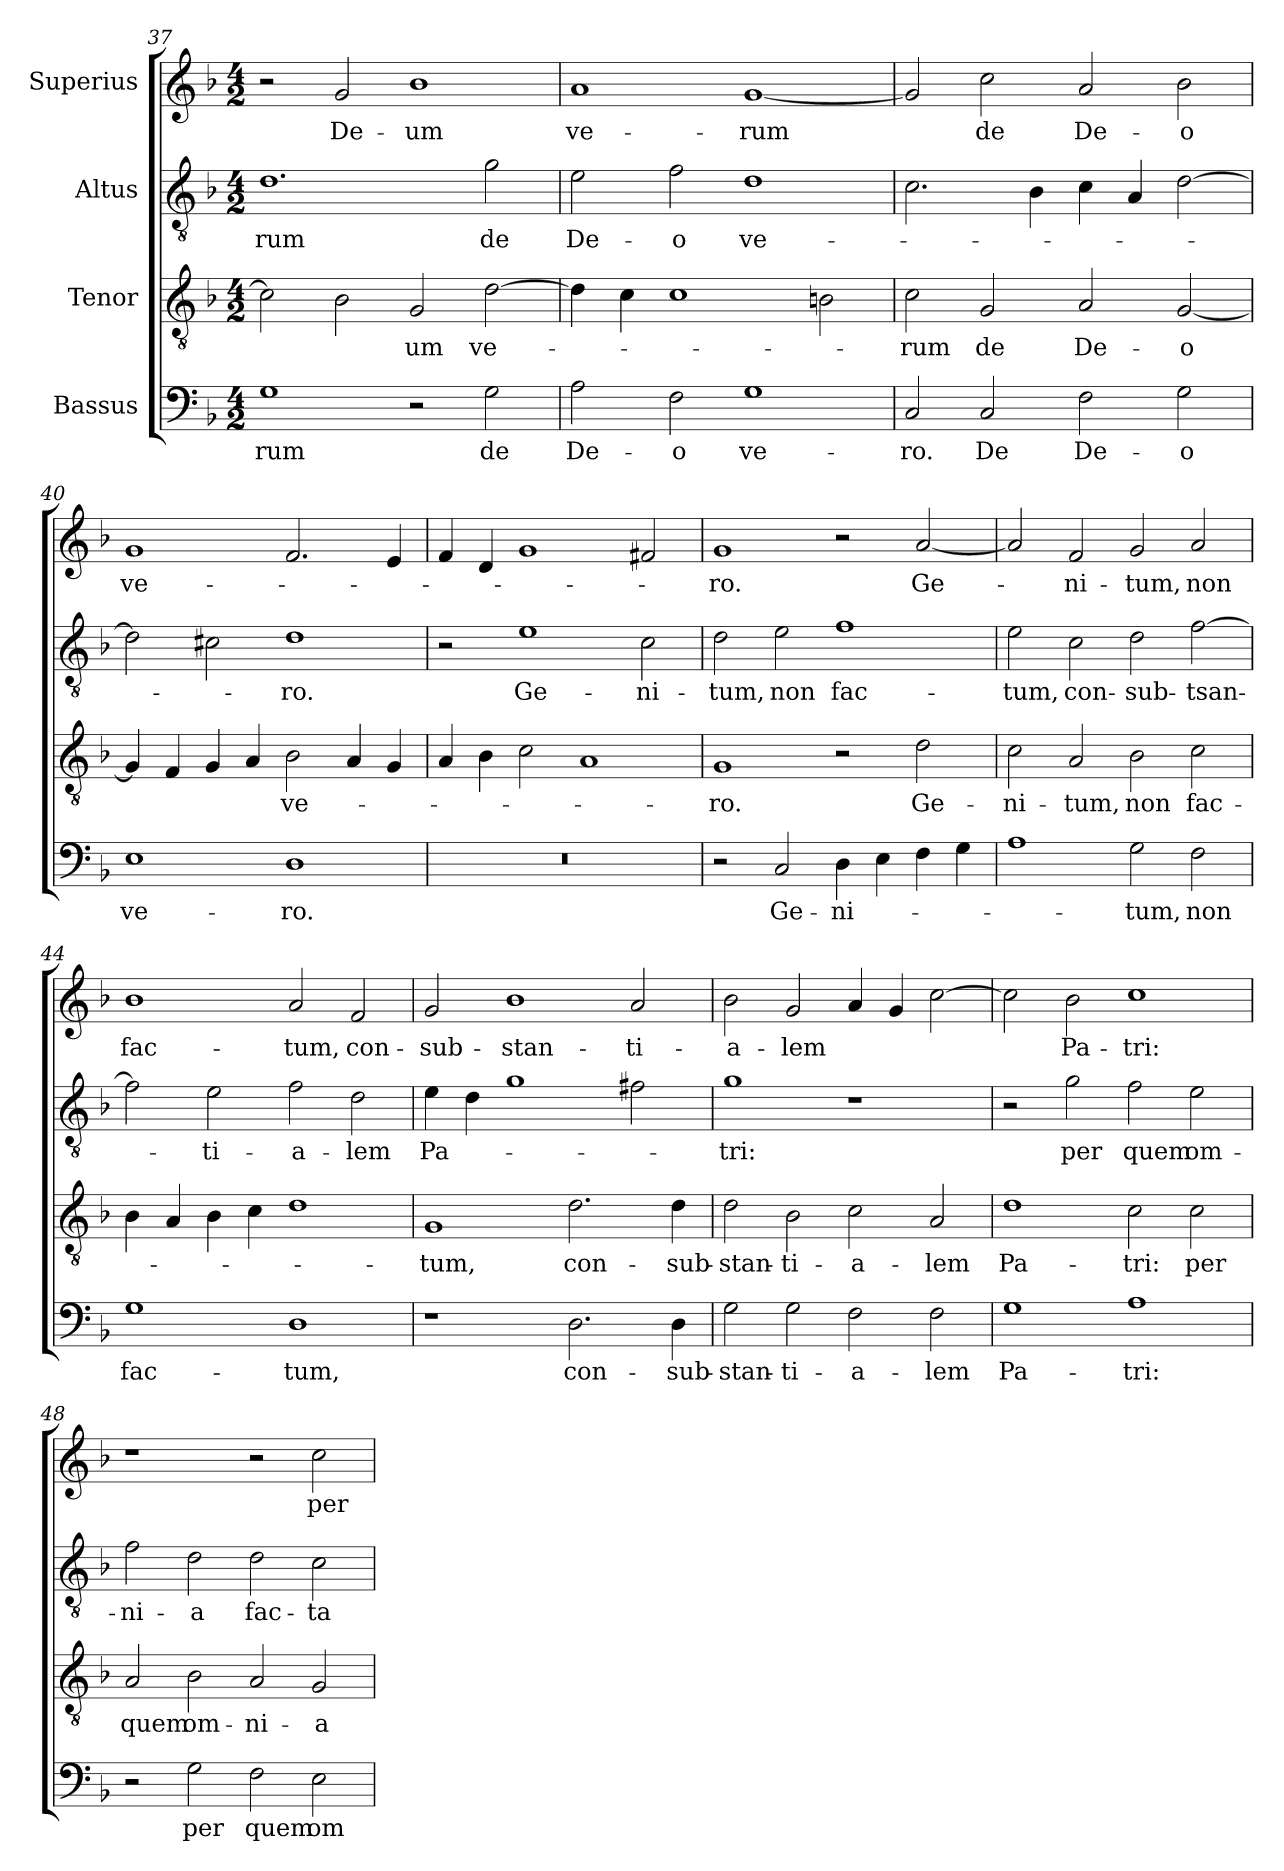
**kern	**text	**kern	**text	**kern	**text	**kern	**text
*part4	*part4	*part3	*part3	*part2	*part2	*part1	*part1
*staff4	*staff4	*staff3	*staff3	*staff2	*staff2	*staff1	*staff1
*I"Bassus	*	*I"Tenor	*	*I"Altus	*	*I"Superius	*
*clefF4	*	*clefGv2	*	*clefGv2	*	*clefG2	*
*k[b-]	*	*k[b-]	*	*k[b-]	*	*k[b-]	*
*M4/2	*	*M4/2	*	*M4/2	*	*M4/2	*
=37	=37	=37	=37	=37	=37	=37	=37
1G\	-rum	2c\]	.	1.d\	-rum	2r	.
.	.	2B-\	.	.	.	2g/	De-
2r	.	2G/	-um	.	.	1b-\	-um
2G\	de	[2d\	ve-	2g\	de	.	.
=38	=38	=38	=38	=38	=38	=38	=38
2A\	De-	4d\]	.	2e\	De-	1a/	ve-
.	.	4c\	.	.	.	.	.
2F\	-o	1c\	.	2f\	-o	.	.
1G\	ve-	.	.	1d\	ve-	[1g/	-rum
.	.	2B\	.	.	.	.	.
=39	=39	=39	=39	=39	=39	=39	=39
2C/	-ro.	2c\	-rum	2.c\	.	2g/]	.
2C/	De	2G/	de	.	.	2cc\	de
.	.	.	.	4B-\	.	.	.
2F\	De-	2A/	De-	4c\	.	2a/	De-
.	.	.	.	4A/	.	.	.
2G\	-o	[2G/	-o	[2d\	.	2b-\	-o
=40	=40	=40	=40	=40	=40	=40	=40
1E\	ve-	4G/]	.	2d\]	.	1g/	ve-
.	.	4F/	.	.	.	.	.
.	.	4G/	.	2c#X\	.	.	.
.	.	4A/	.	.	.	.	.
1D\	-ro.	2B-\	ve-	1d\	-ro.	2.f/	.
.	.	4A/	.	.	.	.	.
.	.	4G/	.	.	.	4e/	.
=41	=41	=41	=41	=41	=41	=41	=41
0r	.	4A/	.	2r	.	4f/	.
.	.	4B-\	.	.	.	4d/	.
.	.	2c\	.	1e\	Ge-	1g/	.
.	.	1A/	.	.	.	.	.
.	.	.	.	2c\	-ni-	2f#X/	.
=42	=42	=42	=42	=42	=42	=42	=42
2r	.	1G/	-ro.	2d\	-tum,	1g/	-ro.
2C/	Ge-	.	.	2e\	non	.	.
4D\	-ni-	2r	.	1f\	fac-	2r	.
4E\	.	.	.	.	.	.	.
4F\	.	2d\	Ge-	.	.	[2a/	Ge-
4G\	.	.	.	.	.	.	.
=43	=43	=43	=43	=43	=43	=43	=43
1A\	.	2c\	-ni-	2e\	-tum,	2a/]	.
.	.	2A/	-tum,	2c\	con-	2f/	-ni-
2G\	-tum,	2B-\	non	2d\	-sub-	2g/	-tum,
2F\	non	2c\	fac-	[2f\	-tsan-	2a/	non
=44	=44	=44	=44	=44	=44	=44	=44
1G\	fac-	4B-\	.	2f\]	.	1b-\	fac-
.	.	4A/	.	.	.	.	.
.	.	4B-\	.	2e\	-ti-	.	.
.	.	4c\	.	.	.	.	.
1D\	-tum,	1d\	.	2f\	-a-	2a/	-tum,
.	.	.	.	2d\	-lem	2f/	con-
=45	=45	=45	=45	=45	=45	=45	=45
1r	.	1G/	-tum,	4e\	Pa-	2g/	-sub-
.	.	.	.	4d\	.	.	.
.	.	.	.	1g\	.	1b-\	-stan-
2.D\	con-	2.d\	con-	.	.	.	.
.	.	.	.	2f#X\	.	2a/	-ti-
4D\	-sub-	4d\	-sub-	.	.	.	.
=46	=46	=46	=46	=46	=46	=46	=46
2G\	-stan-	2d\	-stan-	1g\	-tri:	2b-\	-a-
2G\	-ti-	2B-\	-ti-	.	.	2g/	-lem
2F\	-a-	2c\	-a-	1r	.	4a/	.
.	.	.	.	.	.	4g/	.
2F\	-lem	2A/	-lem	.	.	[2cc\	.
=47	=47	=47	=47	=47	=47	=47	=47
1G\	Pa-	1d\	Pa-	2r	.	2cc\]	.
.	.	.	.	2g\	per	2b-\	Pa-
1A\	-tri:	2c\	-tri:	2f\	quem	1cc\	-tri:
.	.	2c\	per	2e\	om-	.	.
=48	=48	=48	=48	=48	=48	=48	=48
2r	.	2A/	quem	2f\	-ni-	1r	.
2G\	per	2B-\	om-	2d\	-a	.	.
2F\	quem	2A/	-ni-	2d\	fac-	2r	.
2E\	om-	2G/	-a	2c\	-ta	2cc\	per
=	=	=	=	=	=	=	=
*-	*-	*-	*-	*-	*-	*-	*-
